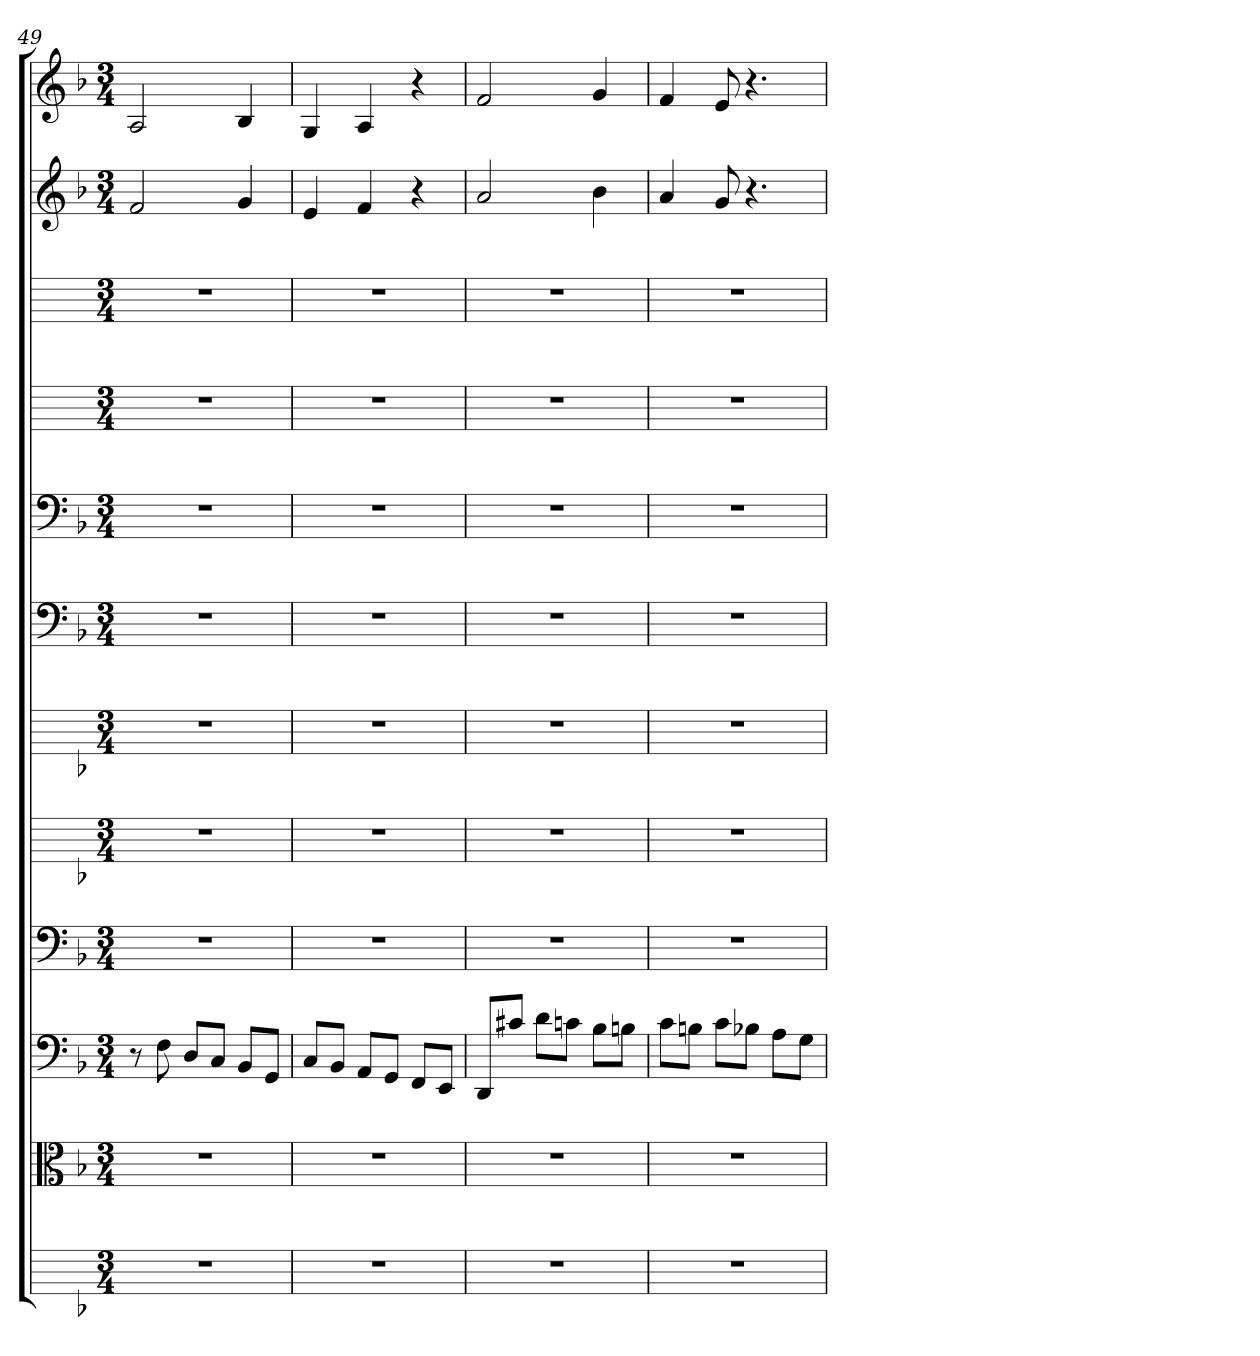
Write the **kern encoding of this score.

**kern	**kern	**kern	**kern	**kern	**kern	**kern	**kern	**kern	**kern	**kern	**kern
*part12	*part11	*part10	*part9	*part8	*part7	*part6	*part5	*part4	*part3	*part2	*part1
*staff12	*staff11	*staff10	*staff9	*staff8	*staff7	*staff6	*staff5	*staff4	*staff3	*staff2	*staff1
*	*clefC3	*clefF4	*clefF4	*	*	*clefF4	*clefF4	*	*	*	*
*k[b-]	*k[b-]	*k[b-]	*k[b-]	*k[b-]	*k[b-]	*k[b-]	*k[b-]	*k[]	*k[]	*k[b-]	*k[b-]
*F:	*F:	*F:	*F:	*F:	*F:	*F:	*F:	*	*	*F:	*F:
*M3/4	*M3/4	*M3/4	*M3/4	*M3/4	*M3/4	*M3/4	*M3/4	*M3/4	*M3/4	*M3/4	*M3/4
=49	=49	=49	=49	=49	=49	=49	=49	=49	=49	=49	=49
2.r	2.r	8r	2.r	2.r	2.r	2.r	2.r	2.r	2.r	2f	2A
.	.	8F	.	.	.	.	.	.	.	.	.
.	.	8D/L	.	.	.	.	.	.	.	.	.
.	.	8C/J	.	.	.	.	.	.	.	.	.
.	.	8BB-/L	.	.	.	.	.	.	.	4g	4B-
.	.	8GG/J	.	.	.	.	.	.	.	.	.
=50	=50	=50	=50	=50	=50	=50	=50	=50	=50	=50	=50
2.r	2.r	8C/L	2.r	2.r	2.r	2.r	2.r	2.r	2.r	4e	4G
.	.	8BB-/J	.	.	.	.	.	.	.	.	.
.	.	8AA/L	.	.	.	.	.	.	.	4f	4A
.	.	8GG/J	.	.	.	.	.	.	.	.	.
.	.	8FF/L	.	.	.	.	.	.	.	4r	4r
.	.	8EE/J	.	.	.	.	.	.	.	.	.
=51	=51	=51	=51	=51	=51	=51	=51	=51	=51	=51	=51
2.r	2.r	8DD/L	2.r	2.r	2.r	2.r	2.r	2.r	2.r	2a	2f
.	.	8c#X/J	.	.	.	.	.	.	.	.	.
.	.	8d\L	.	.	.	.	.	.	.	.	.
.	.	8cn\J	.	.	.	.	.	.	.	.	.
.	.	8B-\L	.	.	.	.	.	.	.	4b-	4g
.	.	8Bn\J	.	.	.	.	.	.	.	.	.
=52	=52	=52	=52	=52	=52	=52	=52	=52	=52	=52	=52
2.r	2.r	8c\L	2.r	2.r	2.r	2.r	2.r	2.r	2.r	4a	4f
.	.	8Bn\J	.	.	.	.	.	.	.	.	.
.	.	8c\L	.	.	.	.	.	.	.	8g	8e
.	.	8B-X\J	.	.	.	.	.	.	.	4.r	4.r
.	.	8A\L	.	.	.	.	.	.	.	.	.
.	.	8G\J	.	.	.	.	.	.	.	.	.
=	=	=	=	=	=	=	=	=	=	=	=
*-	*-	*-	*-	*-	*-	*-	*-	*-	*-	*-	*-
